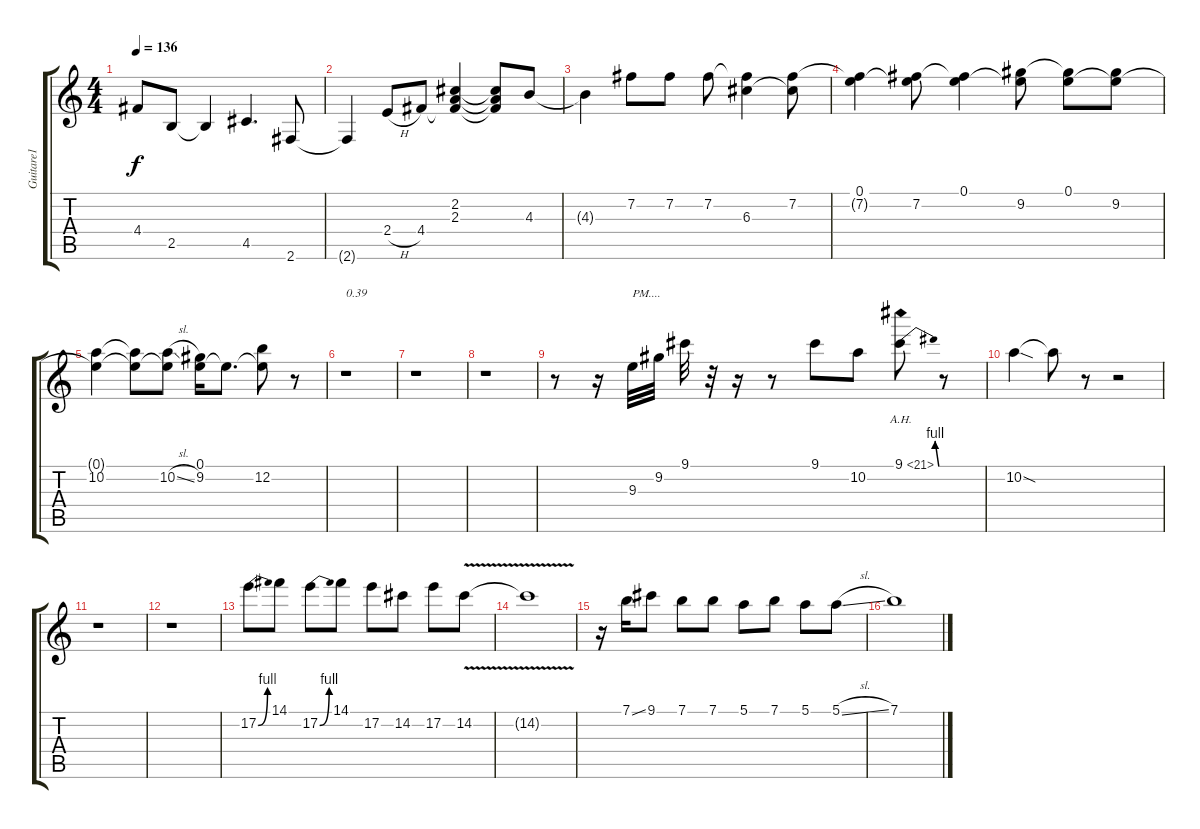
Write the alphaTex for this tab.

\track ("Guitare1" "Guitare1") {instrument electricguitarclean}
\staff {score tabs}
\tuning (E4 B3 G3 D3 A2 E2) {hide}
\ts (4 4)
\tempo 136
\clef g2
\ks c
4.4{t}.8{dy f} 2.5.8 2.5{t}.4 4.5.4{d} 2.6.8 |
2.6{t}.4 2.4{h}.8 4.4.8 (2.2 2.3 4.4{t}).4 (2.2{t} 2.3{t} 4.4{t}).8 4.3.8 |
4.3{t}.4 7.2.8 7.2.8 7.2.8 (7.2{t} 6.3).4 (7.2 6.3{t}).8 |
(0.1 7.2{t}).4 (0.1{t} 7.2).8 (0.1 7.2{t}).4 (0.1{t} 9.2).8 (0.1 9.2{t}).8 (0.1{t} 9.2).8 |
(0.1{t} 10.2).4 (0.1{t} 10.2{t}).8 (0.1{t} 10.2{sl}).8 (0.1 9.2).16 0.1{t}.8{d} (0.1{t} 12.2).8 r.8 |
r.1{txt "0.39"} |
r.1 |
r.1 |
r.8 r.16 9.3.32{txt "PM...."} 9.2.32 9.1.32 r.32 r.16 r.8 9.1.8 10.2.8 9.1{be (bend 0 0 60 4) ah 12}.8 r.8 |
10.2{sod}.4 10.2{t}.8 r.8 r.2 |
r.1 |
r.1 |
17.2{be (bend 0 0 60 4)}.8 14.1.8 17.2{be (bend 0 0 60 4)}.8 14.1.8 17.2.8 14.2.8 17.2.8 14.2{v}.8 |
14.2{v t}.1 |
r.16 7.1{ss}.16 9.1.8 7.1.8 7.1.8 5.1.8 7.1.8 5.1.8 5.1{sl}.8 |
7.1.1
